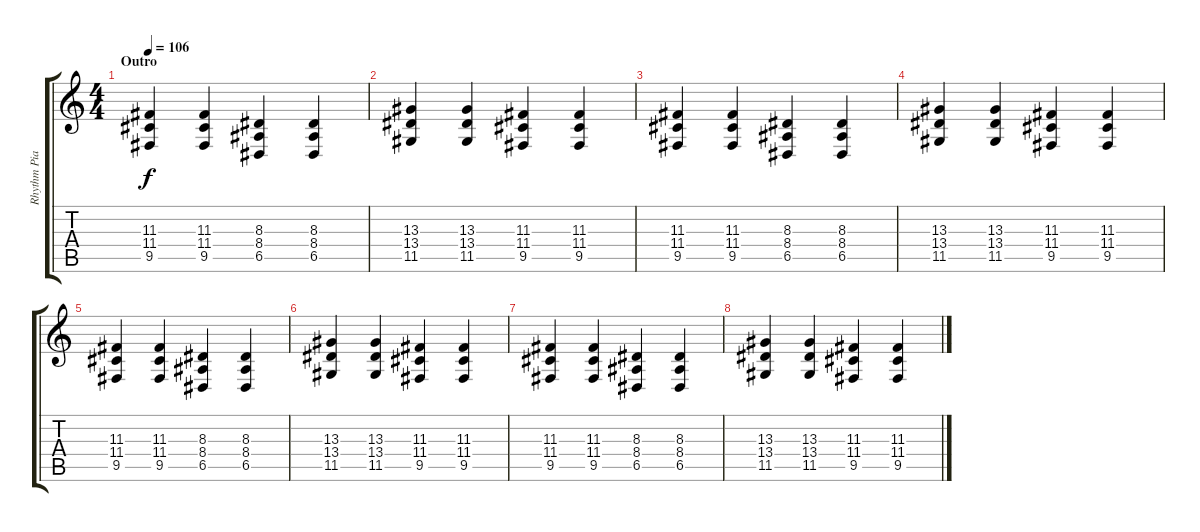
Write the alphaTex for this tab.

\track ("Rhythm Piano" "Rhythm Pia") {instrument electricgrandpiano}
\staff {score tabs}
\tuning (E4 B3 G3 D3 A2 E2) {hide}
\ts (4 4)
\section ("" "Outro")
\tempo 106
\clef g2
\ks c
(11.3 11.4 9.5).4{dy f} (11.3 11.4 9.5).4 (8.3 8.4 6.5).4 (8.3 8.4 6.5).4 |
(13.3 13.4 11.5).4 (13.3 13.4 11.5).4 (11.3 11.4 9.5).4 (11.3 11.4 9.5).4 |
(11.3 11.4 9.5).4 (11.3 11.4 9.5).4 (8.3 8.4 6.5).4 (8.3 8.4 6.5).4 |
(13.3 13.4 11.5).4 (13.3 13.4 11.5).4 (11.3 11.4 9.5).4 (11.3 11.4 9.5).4 |
(11.3 11.4 9.5).4 (11.3 11.4 9.5).4 (8.3 8.4 6.5).4 (8.3 8.4 6.5).4 |
(13.3 13.4 11.5).4 (13.3 13.4 11.5).4 (11.3 11.4 9.5).4 (11.3 11.4 9.5).4 |
(11.3 11.4 9.5).4 (11.3 11.4 9.5).4 (8.3 8.4 6.5).4 (8.3 8.4 6.5).4 |
(13.3 13.4 11.5).4 (13.3 13.4 11.5).4 (11.3 11.4 9.5).4 (11.3 11.4 9.5).4
